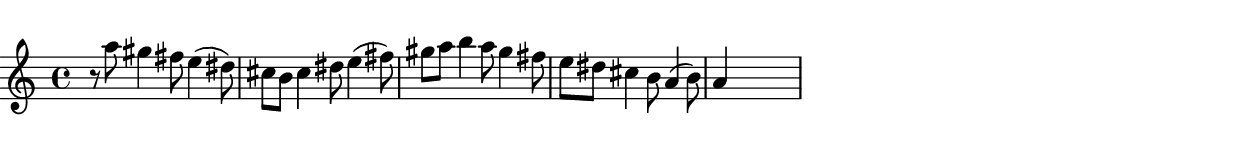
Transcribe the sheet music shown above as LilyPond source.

%
% $Id: bartok-sipc-score.ly 77 2009-06-29 20:47:13Z nicb $
%
\version "2.10.33"

\include "_setup.ly"

\score {
	\relative c'''  {
	  \override Score.MetronomeMark #'transparent = ##t
		\set Staff.midiInstrument = "acoustic grand"
		\key c \major
		\clef treble
	  \time 4/4
	  \tempo 4 = 162
	  r8 a8 gis4 fis8 e4( dis8) | cis8 b8 cis4 dis8 e4( fis8) | 
	  gis8 a8 b4 a8 gis4 fis8 | e8 dis8 cis4 b8 a4( b8) | a4 s2.
	}
	\midi {}
  \layout {}
}
